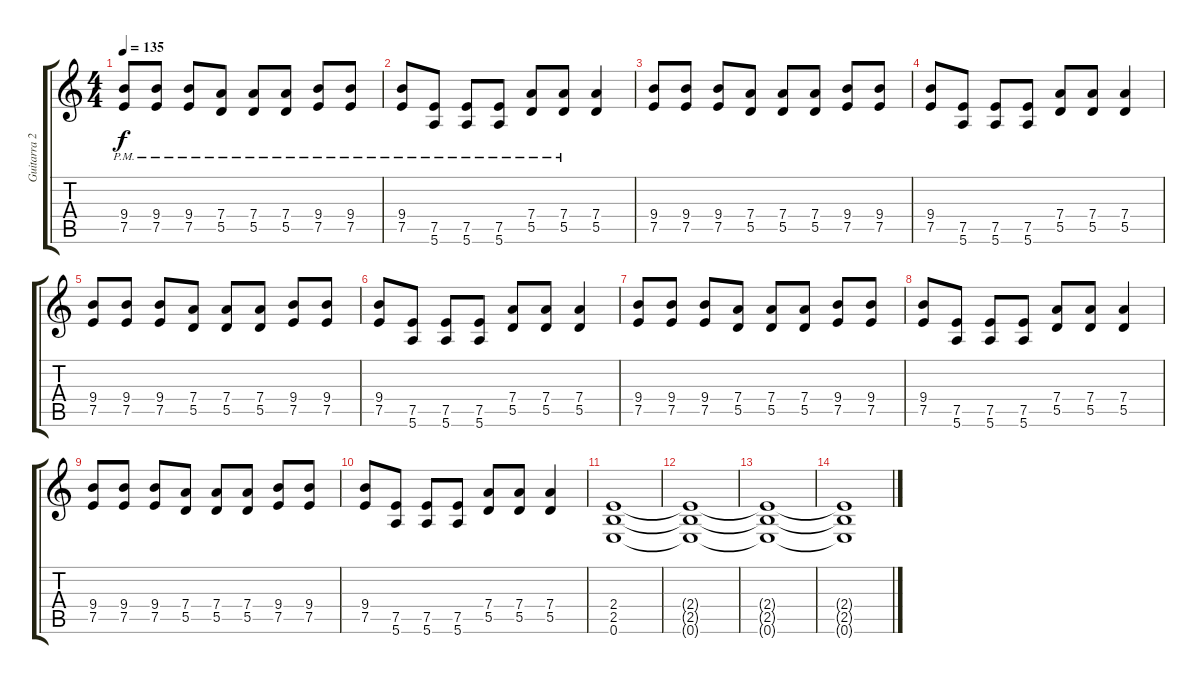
\track ("Guitarra 2" "Guitarra 2") {instrument distortionguitar}
\staff {score tabs}
\tuning (E4 B3 G3 D3 A2 E2) {hide}
\ts (4 4)
\tempo 135
\clef g2
\ks c
(9.4{pm} 7.5{pm}).8{dy f} (9.4{pm} 7.5{pm}).8 (9.4{pm} 7.5{pm}).8 (7.4{pm} 5.5{pm}).8 (7.4{pm} 5.5{pm}).8 (7.4{pm} 5.5{pm}).8 (9.4{pm} 7.5{pm}).8 (9.4{pm} 7.5{pm}).8 |
(9.4{pm} 7.5{pm}).8 (7.5{pm} 5.6{pm}).8 (7.5{pm} 5.6{pm}).8 (7.5{pm} 5.6{pm}).8 (7.4{pm} 5.5{pm}).8 (7.4{pm} 5.5{pm}).8 (7.4 5.5).4 |
(9.4 7.5).8 (9.4 7.5).8 (9.4 7.5).8 (7.4 5.5).8 (7.4 5.5).8 (7.4 5.5).8 (9.4 7.5).8 (9.4 7.5).8 |
(9.4 7.5).8 (7.5 5.6).8 (7.5 5.6).8 (7.5 5.6).8 (7.4 5.5).8 (7.4 5.5).8 (7.4 5.5).4 |
(9.4 7.5).8 (9.4 7.5).8 (9.4 7.5).8 (7.4 5.5).8 (7.4 5.5).8 (7.4 5.5).8 (9.4 7.5).8 (9.4 7.5).8 |
(9.4 7.5).8 (7.5 5.6).8 (7.5 5.6).8 (7.5 5.6).8 (7.4 5.5).8 (7.4 5.5).8 (7.4 5.5).4 |
(9.4 7.5).8 (9.4 7.5).8 (9.4 7.5).8 (7.4 5.5).8 (7.4 5.5).8 (7.4 5.5).8 (9.4 7.5).8 (9.4 7.5).8 |
(9.4 7.5).8 (7.5 5.6).8 (7.5 5.6).8 (7.5 5.6).8 (7.4 5.5).8 (7.4 5.5).8 (7.4 5.5).4 |
(9.4 7.5).8 (9.4 7.5).8 (9.4 7.5).8 (7.4 5.5).8 (7.4 5.5).8 (7.4 5.5).8 (9.4 7.5).8 (9.4 7.5).8 |
(9.4 7.5).8 (7.5 5.6).8 (7.5 5.6).8 (7.5 5.6).8 (7.4 5.5).8 (7.4 5.5).8 (7.4 5.5).4 |
(2.4 2.5 0.6).1 |
(2.4{t} 2.5{t} 0.6{t}).1 |
(2.4{t} 2.5{t} 0.6{t}).1 |
(2.4{t} 2.5{t} 0.6{t}).1
